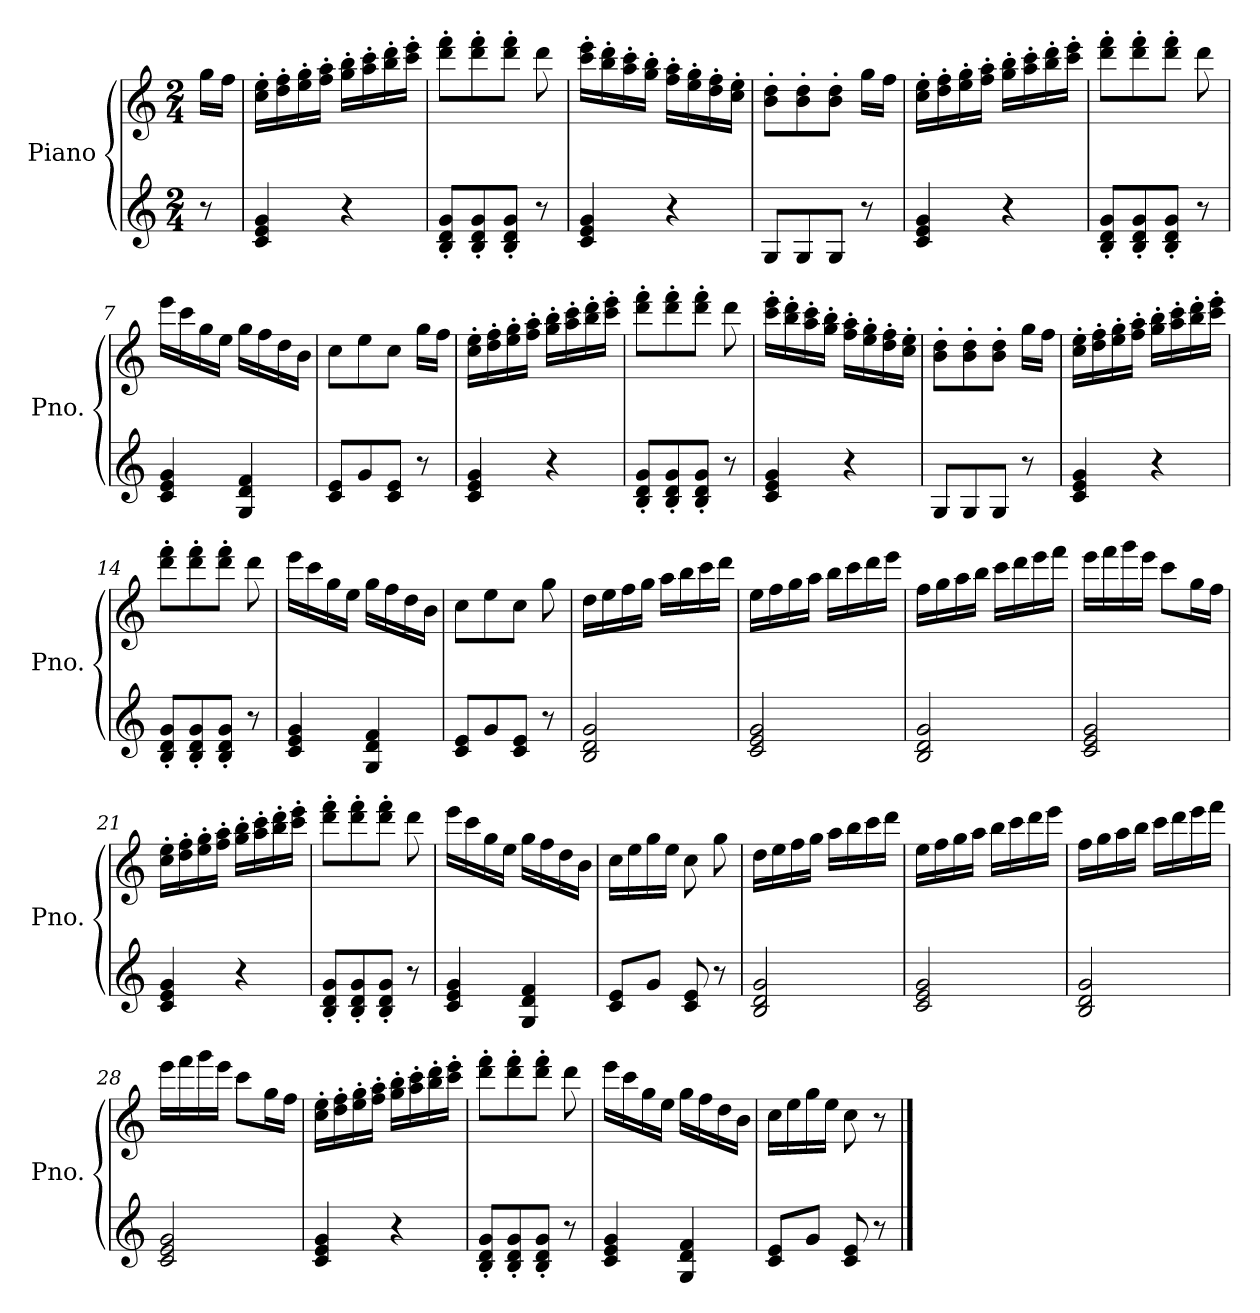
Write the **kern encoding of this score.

**kern	**kern
*part1	*part1
*staff2	*staff1
*I"Piano	*
*I'Pno.	*
*clefG2	*clefG2
*k[]	*k[]
*M2/4	*M2/4
=	=
8r	16gg\LL
.	16ff\JJ
=1	=1
4c/ 4e/ 4g/	16cc\' 16ee\'LL
.	16dd\' 16ff\'
.	16ee\' 16gg\'
.	16ff\' 16aa\'JJ
4r	16gg\' 16bb\'LL
.	16aa\' 16ccc\'
.	16bb\' 16ddd\'
.	16ccc\' 16eee\'JJ
=2	=2
8B/' 8d/' 8g/'L	8ddd\' 8fff\'L
8B/' 8d/' 8g/'	8ddd\' 8fff\'
8B/' 8d/' 8g/'J	8ddd\' 8fff\'J
8r	8ddd\
=3	=3
4c/ 4e/ 4g/	16ccc\' 16eee\'LL
.	16bb\' 16ddd\'
.	16aa\' 16ccc\'
.	16gg\' 16bb\'JJ
4r	16ff\' 16aa\'LL
.	16ee\' 16gg\'
.	16dd\' 16ff\'
.	16cc\' 16ee\'JJ
=4	=4
8G/L	8b\' 8dd\'L
8G/	8b\' 8dd\'
8G/J	8b\' 8dd\'J
8r	16gg\LL
.	16ff\JJ
=5	=5
4c/ 4e/ 4g/	16cc\' 16ee\'LL
.	16dd\' 16ff\'
.	16ee\' 16gg\'
.	16ff\' 16aa\'JJ
4r	16gg\' 16bb\'LL
.	16aa\' 16ccc\'
.	16bb\' 16ddd\'
.	16ccc\' 16eee\'JJ
!!LO:LB:g=z
=6	=6
8B/' 8d/' 8g/'L	8ddd\' 8fff\'L
8B/' 8d/' 8g/'	8ddd\' 8fff\'
8B/' 8d/' 8g/'J	8ddd\' 8fff\'J
8r	8ddd\
=7	=7
4c/ 4e/ 4g/	16eee\LL
.	16ccc\
.	16gg\
.	16ee\JJ
4G/ 4d/ 4f/	16gg\LL
.	16ff\
.	16dd\
.	16b\JJ
=8	=8
8c/ 8e/L	8cc\L
8g/	8ee\
8c/ 8e/J	8cc\J
8r	16gg\LL
.	16ff\JJ
=9	=9
4c/ 4e/ 4g/	16cc\' 16ee\'LL
.	16dd\' 16ff\'
.	16ee\' 16gg\'
.	16ff\' 16aa\'JJ
4r	16gg\' 16bb\'LL
.	16aa\' 16ccc\'
.	16bb\' 16ddd\'
.	16ccc\' 16eee\'JJ
=10	=10
8B/' 8d/' 8g/'L	8ddd\' 8fff\'L
8B/' 8d/' 8g/'	8ddd\' 8fff\'
8B/' 8d/' 8g/'J	8ddd\' 8fff\'J
8r	8ddd\
=11	=11
4c/ 4e/ 4g/	16ccc\' 16eee\'LL
.	16bb\' 16ddd\'
.	16aa\' 16ccc\'
.	16gg\' 16bb\'JJ
4r	16ff\' 16aa\'LL
.	16ee\' 16gg\'
.	16dd\' 16ff\'
.	16cc\' 16ee\'JJ
!!LO:LB:g=z
=12	=12
8G/L	8b\' 8dd\'L
8G/	8b\' 8dd\'
8G/J	8b\' 8dd\'J
8r	16gg\LL
.	16ff\JJ
=13	=13
4c/ 4e/ 4g/	16cc\' 16ee\'LL
.	16dd\' 16ff\'
.	16ee\' 16gg\'
.	16ff\' 16aa\'JJ
4r	16gg\' 16bb\'LL
.	16aa\' 16ccc\'
.	16bb\' 16ddd\'
.	16ccc\' 16eee\'JJ
=14	=14
8B/' 8d/' 8g/'L	8ddd\' 8fff\'L
8B/' 8d/' 8g/'	8ddd\' 8fff\'
8B/' 8d/' 8g/'J	8ddd\' 8fff\'J
8r	8ddd\
=15	=15
4c/ 4e/ 4g/	16eee\LL
.	16ccc\
.	16gg\
.	16ee\JJ
4G/ 4d/ 4f/	16gg\LL
.	16ff\
.	16dd\
.	16b\JJ
=16	=16
8c/ 8e/L	8cc\L
8g/	8ee\
8c/ 8e/J	8cc\J
8r	8gg\
=17	=17
2B/ 2d/ 2g/	16dd\LL
.	16ee\
.	16ff\
.	16gg\JJ
.	16aa\LL
.	16bb\
.	16ccc\
.	16ddd\JJ
!!LO:LB:g=z
=18	=18
2c/ 2e/ 2g/	16ee\LL
.	16ff\
.	16gg\
.	16aa\JJ
.	16bb\LL
.	16ccc\
.	16ddd\
.	16eee\JJ
=19	=19
2B/ 2d/ 2g/	16ff\LL
.	16gg\
.	16aa\
.	16bb\JJ
.	16ccc\LL
.	16ddd\
.	16eee\
.	16fff\JJ
=20	=20
2c/ 2e/ 2g/	16eee\LL
.	16fff\
.	16ggg\
.	16eee\JJ
.	8ccc\L
.	16gg\L
.	16ff\JJ
=21	=21
4c/ 4e/ 4g/	16cc\' 16ee\'LL
.	16dd\' 16ff\'
.	16ee\' 16gg\'
.	16ff\' 16aa\'JJ
4r	16gg\' 16bb\'LL
.	16aa\' 16ccc\'
.	16bb\' 16ddd\'
.	16ccc\' 16eee\'JJ
=22	=22
8B/' 8d/' 8g/'L	8ddd\' 8fff\'L
8B/' 8d/' 8g/'	8ddd\' 8fff\'
8B/' 8d/' 8g/'J	8ddd\' 8fff\'J
8r	8ddd\
!!LO:LB:g=z
=23	=23
4c/ 4e/ 4g/	16eee\LL
.	16ccc\
.	16gg\
.	16ee\JJ
4G/ 4d/ 4f/	16gg\LL
.	16ff\
.	16dd\
.	16b\JJ
=24	=24
8c/ 8e/L	16cc\LL
.	16ee\
8g/J	16gg\
.	16ee\JJ
8c/ 8e/	8cc\
8r	8gg\
=25	=25
2B/ 2d/ 2g/	16dd\LL
.	16ee\
.	16ff\
.	16gg\JJ
.	16aa\LL
.	16bb\
.	16ccc\
.	16ddd\JJ
=26	=26
2c/ 2e/ 2g/	16ee\LL
.	16ff\
.	16gg\
.	16aa\JJ
.	16bb\LL
.	16ccc\
.	16ddd\
.	16eee\JJ
=27	=27
2B/ 2d/ 2g/	16ff\LL
.	16gg\
.	16aa\
.	16bb\JJ
.	16ccc\LL
.	16ddd\
.	16eee\
.	16fff\JJ
!!LO:PB:g=z
=28	=28
2c/ 2e/ 2g/	16eee\LL
.	16fff\
.	16ggg\
.	16eee\JJ
.	8ccc\L
.	16gg\L
.	16ff\JJ
=29	=29
4c/ 4e/ 4g/	16cc\' 16ee\'LL
.	16dd\' 16ff\'
.	16ee\' 16gg\'
.	16ff\' 16aa\'JJ
4r	16gg\' 16bb\'LL
.	16aa\' 16ccc\'
.	16bb\' 16ddd\'
.	16ccc\' 16eee\'JJ
=30	=30
8B/' 8d/' 8g/'L	8ddd\' 8fff\'L
8B/' 8d/' 8g/'	8ddd\' 8fff\'
8B/' 8d/' 8g/'J	8ddd\' 8fff\'J
8r	8ddd\
=31	=31
4c/ 4e/ 4g/	16eee\LL
.	16ccc\
.	16gg\
.	16ee\JJ
4G/ 4d/ 4f/	16gg\LL
.	16ff\
.	16dd\
.	16b\JJ
=32	=32
8c/ 8e/L	16cc\LL
.	16ee\
8g/J	16gg\
.	16ee\JJ
8c/ 8e/	8cc\
8r	8r
==	==
*-	*-
